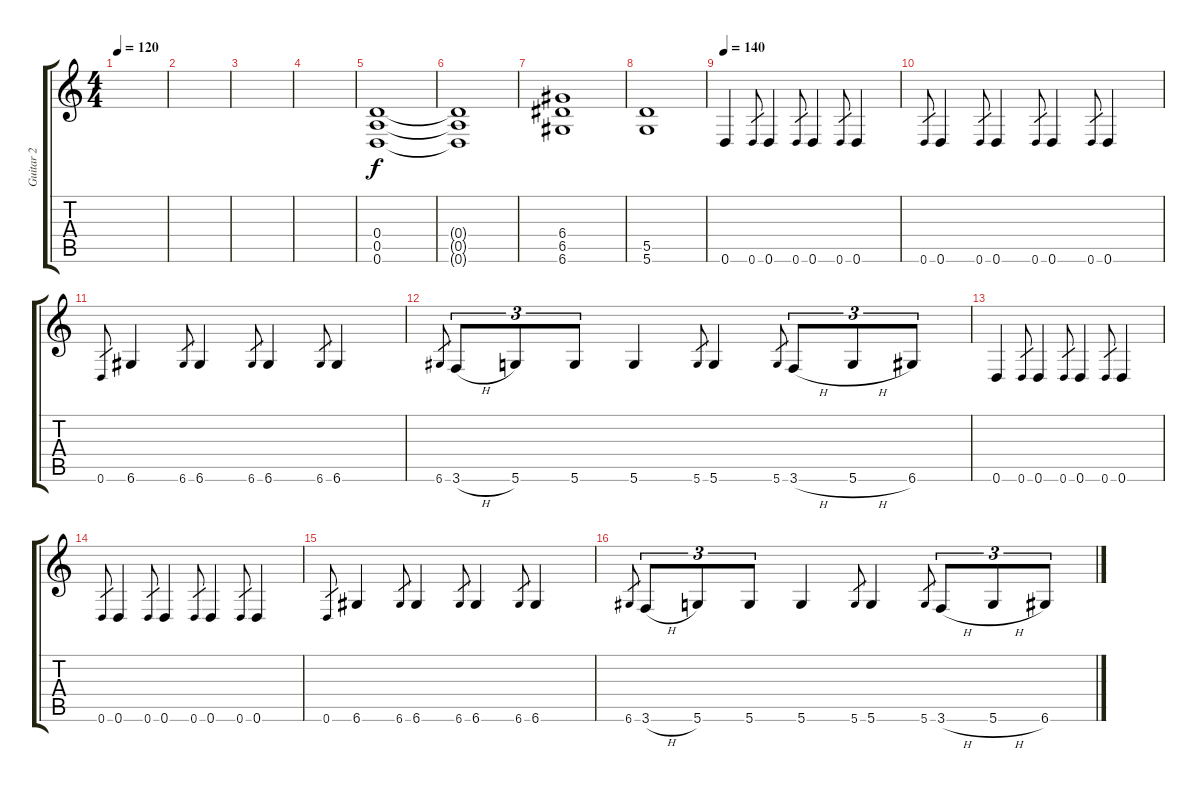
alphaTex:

\track ("Guitar 2" "Guitar 2") {instrument distortionguitar}
\staff {score tabs}
\tuning (E4 B3 G3 D3 A2 D2) {hide}
\ts (4 4)
\tempo 120
\tempo 140
\tempo 120
\clef g2
\ks c
|
|
|
|
(0.4 0.5 0.6).1 |
(0.4{t} 0.5{t} 0.6{t}).1 |
(6.4 6.5 6.6).1 |
(5.5 5.6).1 |
\tempo 140
0.6.4 0.6.8{gr} 0.6.4 0.6.8{gr} 0.6.4 0.6.8{gr} 0.6.4 |
0.6.8{gr} 0.6.4 0.6.8{gr} 0.6.4 0.6.8{gr} 0.6.4 0.6.8{gr} 0.6.4 |
0.6.8{gr} 6.6.4 6.6.8{gr} 6.6.4 6.6.8{gr} 6.6.4 6.6.8{gr} 6.6.4 |
6.6.8{gr} 3.6{h}.8{tu (3 2)} 5.6.8{tu (3 2)} 5.6.8{tu (3 2)} 5.6.4 5.6.8{gr} 5.6.4 5.6.8{gr} 3.6{h}.8{tu (3 2)} 5.6{h}.8{tu (3 2)} 6.6.8{tu (3 2)} |
0.6.4 0.6.8{gr} 0.6.4 0.6.8{gr} 0.6.4 0.6.8{gr} 0.6.4 |
0.6.8{gr} 0.6.4 0.6.8{gr} 0.6.4 0.6.8{gr} 0.6.4 0.6.8{gr} 0.6.4 |
0.6.8{gr} 6.6.4 6.6.8{gr} 6.6.4 6.6.8{gr} 6.6.4 6.6.8{gr} 6.6.4 |
6.6.8{gr} 3.6{h}.8{tu (3 2)} 5.6.8{tu (3 2)} 5.6.8{tu (3 2)} 5.6.4 5.6.8{gr} 5.6.4 5.6.8{gr} 3.6{h}.8{tu (3 2)} 5.6{h}.8{tu (3 2)} 6.6.8{tu (3 2)}
